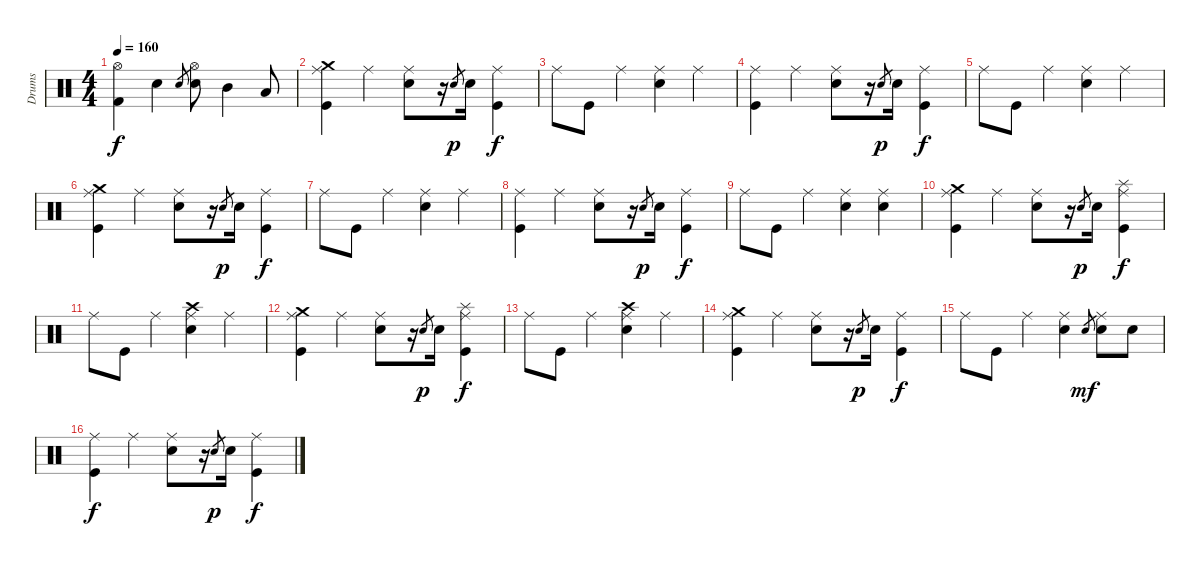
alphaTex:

\track ("Drums" "Drums") {instrument percussion}
\staff {score}
\articulation defaults
\ts (4 4)
\tempo 160
\clef neutral
\ks c
("Hi-Hat (open)" "Kick (hit) 2").4{dy f} "Electric Snare (hit)".4 "Electric Snare (hit)".8{gr} ("Hi-Hat (open)" "Electric Snare (hit)").8 "Mid Tom (hit)".4 "Low Tom (hit)".8 |
("Crash medium (hit)" "Ride (middle)" "Kick (hit)").4 "Ride (middle)".4 ("Ride (middle)" "Electric Snare (hit)").8 r.16 "Electric Snare (hit)".8{gr dy p} "Electric Snare (hit)".16 ("Ride (middle)" "Kick (hit)").4{dy f} |
"Ride (middle)".8 "Kick (hit)".8 "Ride (middle)".4 ("Ride (middle)" "Electric Snare (hit)").4 "Ride (middle)".4 |
("Ride (middle)" "Kick (hit)").4 "Ride (middle)".4 ("Ride (middle)" "Electric Snare (hit)").8 r.16 "Electric Snare (hit)".8{gr dy p} "Electric Snare (hit)".16 ("Ride (middle)" "Kick (hit)").4{dy f} |
"Ride (middle)".8 "Kick (hit)".8 "Ride (middle)".4 ("Ride (middle)" "Electric Snare (hit)").4 "Ride (middle)".4 |
("Crash medium (hit)" "Ride (middle)" "Kick (hit)").4 "Ride (middle)".4 ("Ride (middle)" "Electric Snare (hit)").8 r.16 "Electric Snare (hit)".8{gr dy p} "Electric Snare (hit)".16 ("Ride (middle)" "Kick (hit)").4{dy f} |
"Ride (middle)".8 "Kick (hit)".8 "Ride (middle)".4 ("Ride (middle)" "Electric Snare (hit)").4 "Ride (middle)".4 |
("Ride (middle)" "Kick (hit)").4 "Ride (middle)".4 ("Ride (middle)" "Electric Snare (hit)").8 r.16 "Electric Snare (hit)".8{gr dy p} "Electric Snare (hit)".16 ("Ride (middle)" "Kick (hit)").4{dy f} |
"Ride (middle)".8 "Kick (hit)".8 "Ride (middle)".4 ("Ride (middle)" "Electric Snare (hit)").4 ("Ride (middle)" "Electric Snare (hit)").4 |
("Crash medium (hit)" "Ride (middle)" "Kick (hit)").4 "Ride (middle)".4 ("Ride (middle)" "Electric Snare (hit)").8 r.16 "Electric Snare (hit)".8{gr dy p} "Electric Snare (hit)".16 ("Splash (hit)" "Ride (middle)" "Kick (hit)").4{dy f} |
"Ride (middle)".8 "Kick (hit)".8 "Ride (middle)".4 ("Crash high (hit)" "Ride (middle)" "Electric Snare (hit)").4 "Ride (middle)".4 |
("Crash medium (hit)" "Ride (middle)" "Kick (hit)").4 "Ride (middle)".4 ("Ride (middle)" "Electric Snare (hit)").8 r.16 "Electric Snare (hit)".8{gr dy p} "Electric Snare (hit)".16 ("Splash (hit)" "Ride (middle)" "Kick (hit)").4{dy f} |
"Ride (middle)".8 "Kick (hit)".8 "Ride (middle)".4 ("Crash high (hit)" "Ride (middle)" "Electric Snare (hit)").4 "Ride (middle)".4 |
("Crash medium (hit)" "Ride (middle)" "Kick (hit)").4 "Ride (middle)".4 ("Ride (middle)" "Electric Snare (hit)").8 r.16 "Electric Snare (hit)".8{gr dy p} "Electric Snare (hit)".16 ("Ride (middle)" "Kick (hit)").4{dy f} |
"Ride (middle)".8 "Kick (hit)".8 "Ride (middle)".4 ("Ride (middle)" "Electric Snare (hit)").4 "Electric Snare (hit)".8{gr dy mf} ("Ride (middle)" "Electric Snare (hit)").8 "Electric Snare (hit)".8 |
("Ride (middle)" "Kick (hit)").4{dy f} "Ride (middle)".4 ("Ride (middle)" "Electric Snare (hit)").8 r.16 "Electric Snare (hit)".8{gr dy p} "Electric Snare (hit)".16 ("Ride (middle)" "Kick (hit)").4{dy f}
